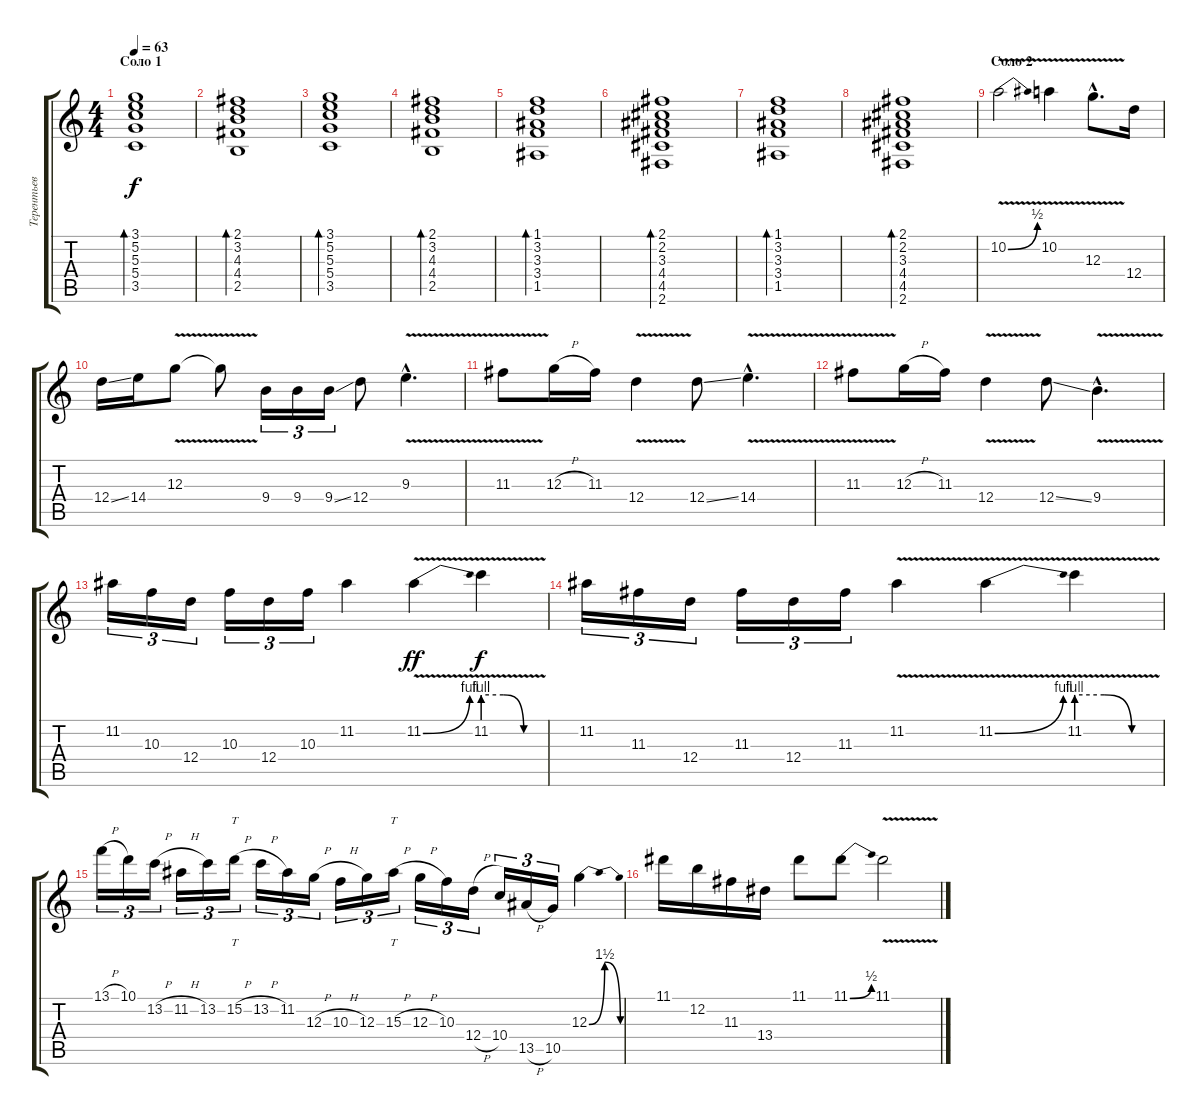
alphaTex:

\track ("Терентьев" "Терентьев") {instrument acousticguitarsteel}
\staff {score tabs}
\tuning (E4 B3 G3 D3 A2 E2) {hide}
\ts (4 4)
\section ("" "Соло 1")
\tempo 63
\clef g2
\ks c
(3.1 5.2 5.3 5.4 3.5).1{bd 60 dy f} |
(2.1 3.2 4.3 4.4 2.5).1{bd 60} |
(3.1 5.2 5.3 5.4 3.5).1{bd 60} |
(2.1 3.2 4.3 4.4 2.5).1{bd 60} |
(1.1 3.2 3.3 3.4 1.5).1{bd 60} |
(2.1 2.2 3.3 4.4 4.5 2.6).1{bd 60} |
(1.1 3.2 3.3 3.4 1.5).1{bd 60} |
(2.1 2.2 3.3 4.4 4.5 2.6).1{bd 60} |
\section ("" "Соло 2")
10.2{be (bend 0 0 60 2) v}.2{volume 14 instrument overdrivenguitar} 10.2{v}.4 12.3{v hac}.8{d} 12.4.16 |
12.4{ss}.16 14.4.16 12.3{v}.8 12.3{t}.8 9.4.16{tu (3 2)} 9.4.16{tu (3 2)} 9.4{ss}.16{tu (3 2)} 12.4.8 9.3{v hac}.4{d} |
11.3{v}.8 12.3{h}.16 11.3.16 12.4{v}.4 12.4{ss}.8 14.4{v hac}.4{d} |
11.3{v}.8 12.3{h}.16 11.3.16 12.4{v}.4 12.4{ss}.8 9.4{v hac}.4{d} |
11.2.16{tu (3 2)} 10.3.16{tu (3 2)} 12.4.16{tu (3 2)} 10.3.16{tu (3 2)} 12.4.16{tu (3 2)} 10.3.16{tu (3 2)} 11.2.4 11.2{be (bend 0 0 60 4) v}.4{dy ff} 11.2{be (custom 0 4 20 4 40 0 60 0) v}.4{dy f} |
11.2.16{tu (3 2)} 11.3.16{tu (3 2)} 12.4.16{tu (3 2)} 11.3.16{tu (3 2)} 12.4.16{tu (3 2)} 11.3.16{tu (3 2)} 11.2{v}.4 11.2{be (bend 0 0 60 4) v}.4 11.2{be (custom 0 4 20 4 40 0 60 0) v}.4 |
13.1{h}.16{tu (3 2)} 10.1.16{tu (3 2)} 13.2{h}.16{tu (3 2)} 11.2{h}.16{tu (3 2)} 13.2.16{tu (3 2)} 15.2{h}.16{tt tu (3 2)} 13.2{h}.16{tu (3 2)} 11.2.16{tu (3 2)} 12.3{h}.16{tu (3 2)} 10.3{h}.16{tu (3 2)} 12.3.16{tu (3 2)} 15.3{h}.16{tt tu (3 2)} 12.3{h}.16{tu (3 2)} 10.3.16{tu (3 2)} 12.4{h}.16{tu (3 2)} 10.4.16{tu (3 2)} 13.5{h}.16{tu (3 2)} 10.5.16{tu (3 2)} 12.3{be (bendrelease 0 0 30 6 30 6 60 0)}.4 |
11.1.16 12.2.16 11.3.16 13.4.16 11.1.8 11.1{be (bend 0 0 60 2)}.8 11.1{v}.2
